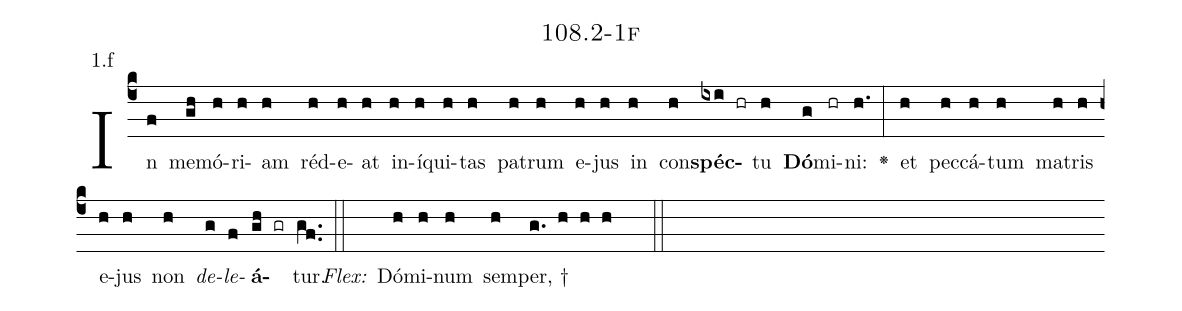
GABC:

name: 108.2-1f;
annotation: 1.f;
%%
(c4)In(f) me(gh)mó(h)ri(h)am(h) réd(h)e(h)at(h) in(h)í(h)qui(h)tas(h) pa(h)trum(h) e(h)jus(h) in(h) con(h)<b>spéc</b>(ixi hr)tu(h) <b>Dó</b>(g)mi(hr)ni:(h.) <v>\greheightstar</v>(:) et(h) pec(h)cá(h)tum(h) ma(h)tris(h) e(h)jus(h) non(h) <i>de</i>(g)<i>le</i>(f)<b>á</b>(gh gr)tur.(gf..) (::)
<i>Flex:</i>()  Dó(h)mi(h)num(h) sem(h)per, †(g. h h h  ::)

%E(h) u(h) o(g) u(f) a(gh) e.(gf..) (::)
